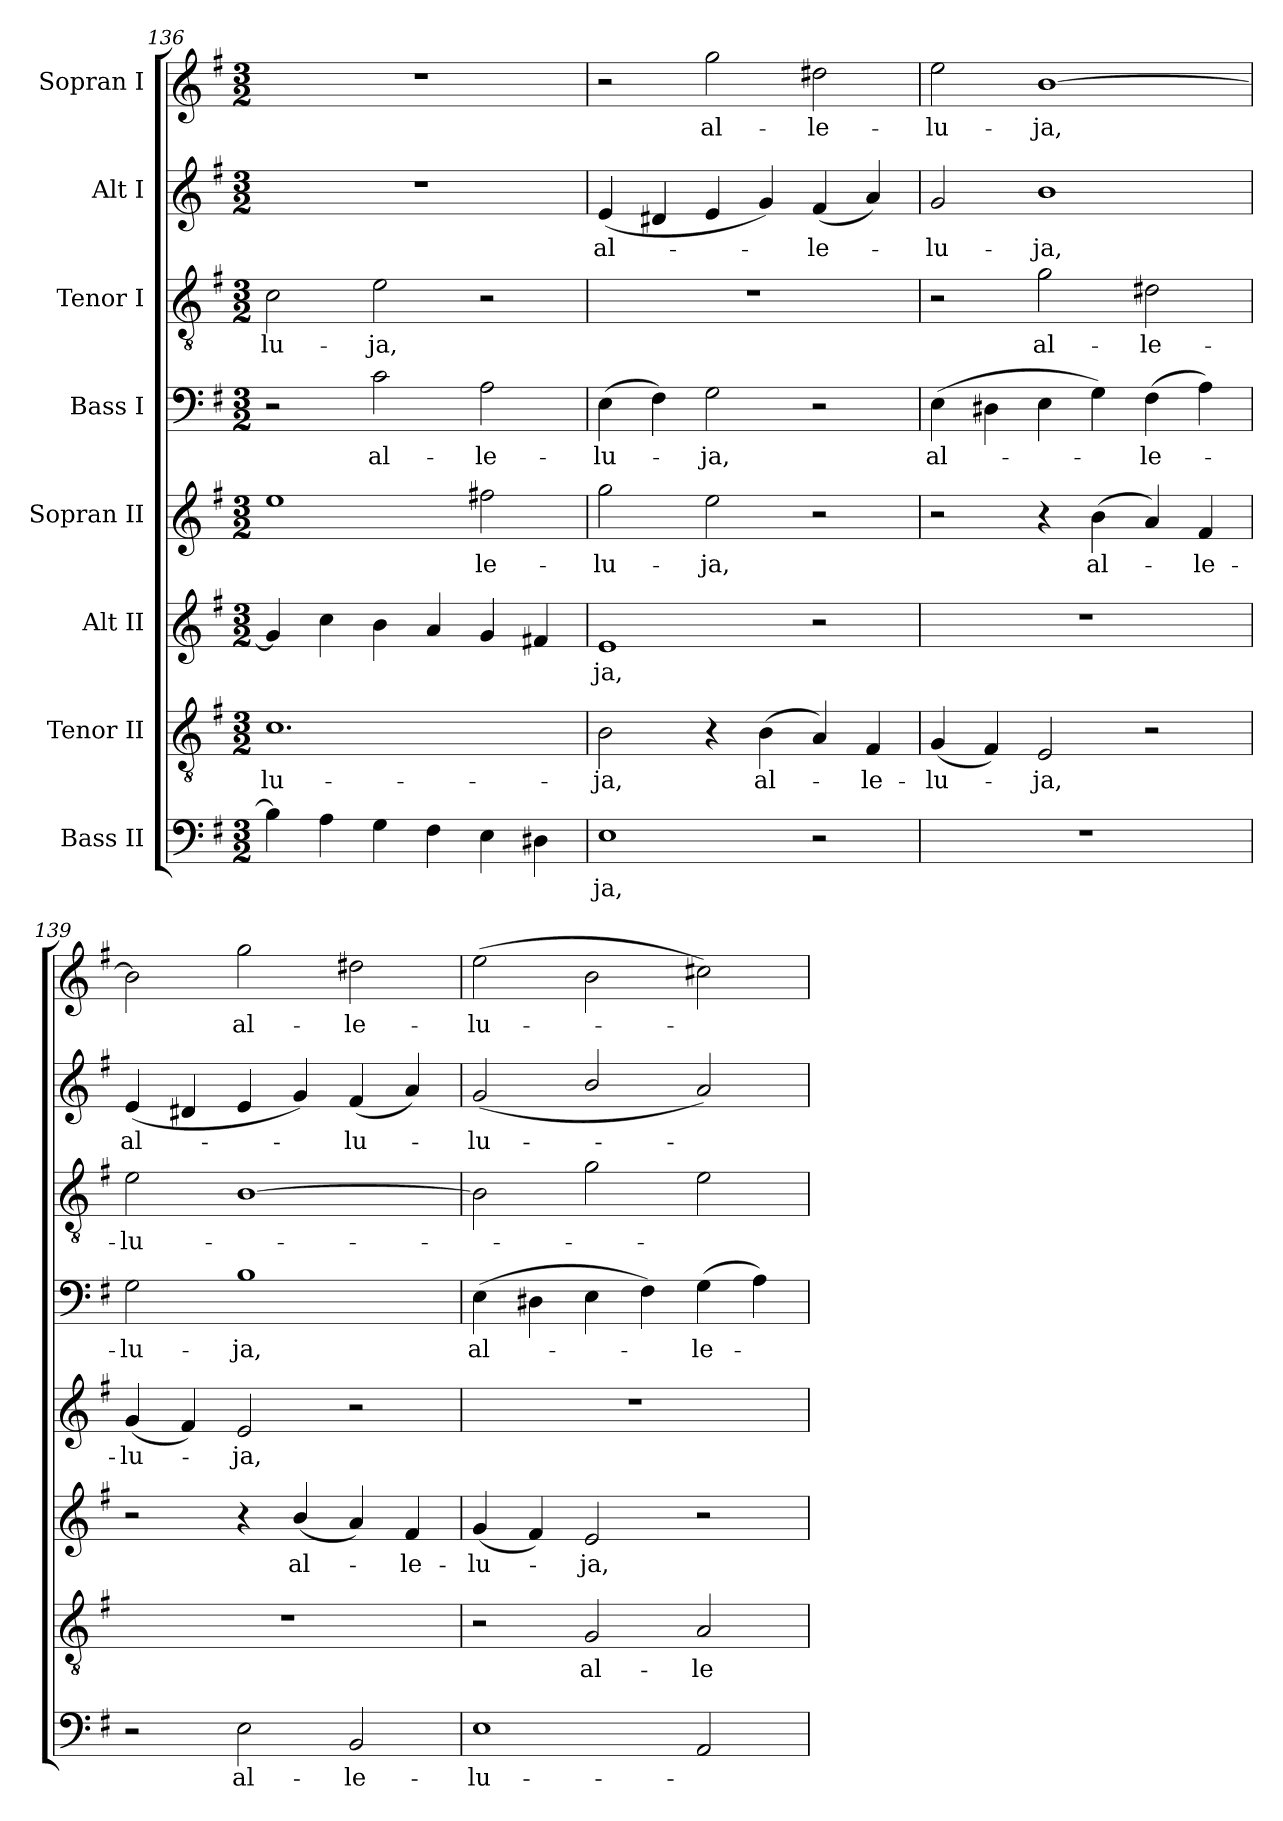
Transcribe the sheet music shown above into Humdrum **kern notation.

**kern	**text	**kern	**text	**kern	**text	**kern	**text	**kern	**text	**kern	**text	**kern	**text	**kern	**text
*part8	*part8	*part7	*part7	*part6	*part6	*part5	*part5	*part4	*part4	*part3	*part3	*part2	*part2	*part1	*part1
*staff8	*staff8	*staff7	*staff7	*staff6	*staff6	*staff5	*staff5	*staff4	*staff4	*staff3	*staff3	*staff2	*staff2	*staff1	*staff1
*I"Bass II	*	*I"Tenor II	*	*I"Alt II	*	*I"Sopran II	*	*I"Bass I	*	*I"Tenor I	*	*I"Alt I	*	*I"Sopran I	*
*clefF4	*	*clefGv2	*	*clefG2	*	*clefG2	*	*clefF4	*	*clefGv2	*	*clefG2	*	*clefG2	*
*k[f#]	*	*k[f#]	*	*k[f#]	*	*k[f#]	*	*k[f#]	*	*k[f#]	*	*k[f#]	*	*k[f#]	*
*G:	*	*G:	*	*G:	*	*G:	*	*G:	*	*G:	*	*G:	*	*G:	*
*M3/2	*	*M3/2	*	*M3/2	*	*M3/2	*	*M3/2	*	*M3/2	*	*M3/2	*	*M3/2	*
=136	=136	=136	=136	=136	=136	=136	=136	=136	=136	=136	=136	=136	=136	=136	=136
4B\]	.	1.c	-lu-	4g/]	.	1ee	.	2r	.	2c\	-lu-	1.r	.	1.r	.
4A\	.	.	.	4cc\	.	.	.	.	.	.	.	.	.	.	.
4G\	.	.	.	4b\	.	.	.	2c\	al-	2e\	-ja,	.	.	.	.
4F#\	.	.	.	4a/	.	.	.	.	.	.	.	.	.	.	.
4E\	.	.	.	4g/	.	2ff#X\	-le-	2A\	-le-	2r	.	.	.	.	.
4D#X\	.	.	.	4f#X/	.	.	.	.	.	.	.	.	.	.	.
=137	=137	=137	=137	=137	=137	=137	=137	=137	=137	=137	=137	=137	=137	=137	=137
1E	-ja,	2B\	-ja,	1e	-ja,	2gg\	-lu-	(>4E\	-lu-	1.r	.	(>4e/	al-	2r	.
.	.	.	.	.	.	.	.	4F#\)	.	.	.	4d#X/	.	.	.
.	.	4r	.	.	.	2ee\	-ja,	2G\	-ja,	.	.	4e/	.	2gg\	al-
.	.	(>4B\	al-	.	.	.	.	.	.	.	.	4g/)	.	.	.
2r	.	4A/)	.	2r	.	2r	.	2r	.	.	.	(4f#/	-le-	2dd#X\	-le-
.	.	4F#/	-le-	.	.	.	.	.	.	.	.	4a/)	.	.	.
=138	=138	=138	=138	=138	=138	=138	=138	=138	=138	=138	=138	=138	=138	=138	=138
1.r	.	(4G/	-lu-	1.r	.	2r	.	(>4E\	al-	2r	.	2g/	-lu-	2ee\	-lu-
.	.	4F#/)	.	.	.	.	.	4D#X\	.	.	.	.	.	.	.
.	.	2E/	-ja,	.	.	4r	.	4E\	.	2g\	al-	1b	-ja,	[1b	-ja,
.	.	.	.	.	.	(>4b\	al-	4G\)	.	.	.	.	.	.	.
.	.	2r	.	.	.	4a/)	.	(>4F#\	-le-	2d#X\	-le-	.	.	.	.
.	.	.	.	.	.	4f#/	-le-	4A\)	.	.	.	.	.	.	.
!!LO:PB:g=z
=139	=139	=139	=139	=139	=139	=139	=139	=139	=139	=139	=139	=139	=139	=139	=139
2r	.	1.r	.	2r	.	(4g/	-lu-	2G\	-lu-	2e\	-lu-	(>4e/	al-	2b\]	.
.	.	.	.	.	.	4f#/)	.	.	.	.	.	4d#X/	.	.	.
2E\	al-	.	.	4r	.	2e/	-ja,	1B	-ja,	[1B	.	4e/	.	2gg\	al-
.	.	.	.	(4b/	al-	.	.	.	.	.	.	4g/)	.	.	.
2BB/	-le-	.	.	4a/)	.	2r	.	.	.	.	.	(4f#/	-lu-	2dd#X\	-le-
.	.	.	.	4f#/	-le-	.	.	.	.	.	.	4a/)	.	.	.
=140	=140	=140	=140	=140	=140	=140	=140	=140	=140	=140	=140	=140	=140	=140	=140
1E	-lu-	2r	.	(4g/	-lu-	1.r	.	(>4E\	al-	2B\]	.	(2g/	-lu-	(>2ee\	-lu-
.	.	.	.	4f#/)	.	.	.	4D#X\	.	.	.	.	.	.	.
.	.	2G/	al-	2e/	-ja,	.	.	4E\	.	2g\	.	2b/	.	2b\	.
.	.	.	.	.	.	.	.	4F#\)	.	.	.	.	.	.	.
2AA/	.	2A/	-le-	2r	.	.	.	(>4G\	-le-	2e\	.	2a/)	.	2cc#X\)	.
.	.	.	.	.	.	.	.	4A\)	.	.	.	.	.	.	.
=	=	=	=	=	=	=	=	=	=	=	=	=	=	=	=
*-	*-	*-	*-	*-	*-	*-	*-	*-	*-	*-	*-	*-	*-	*-	*-
